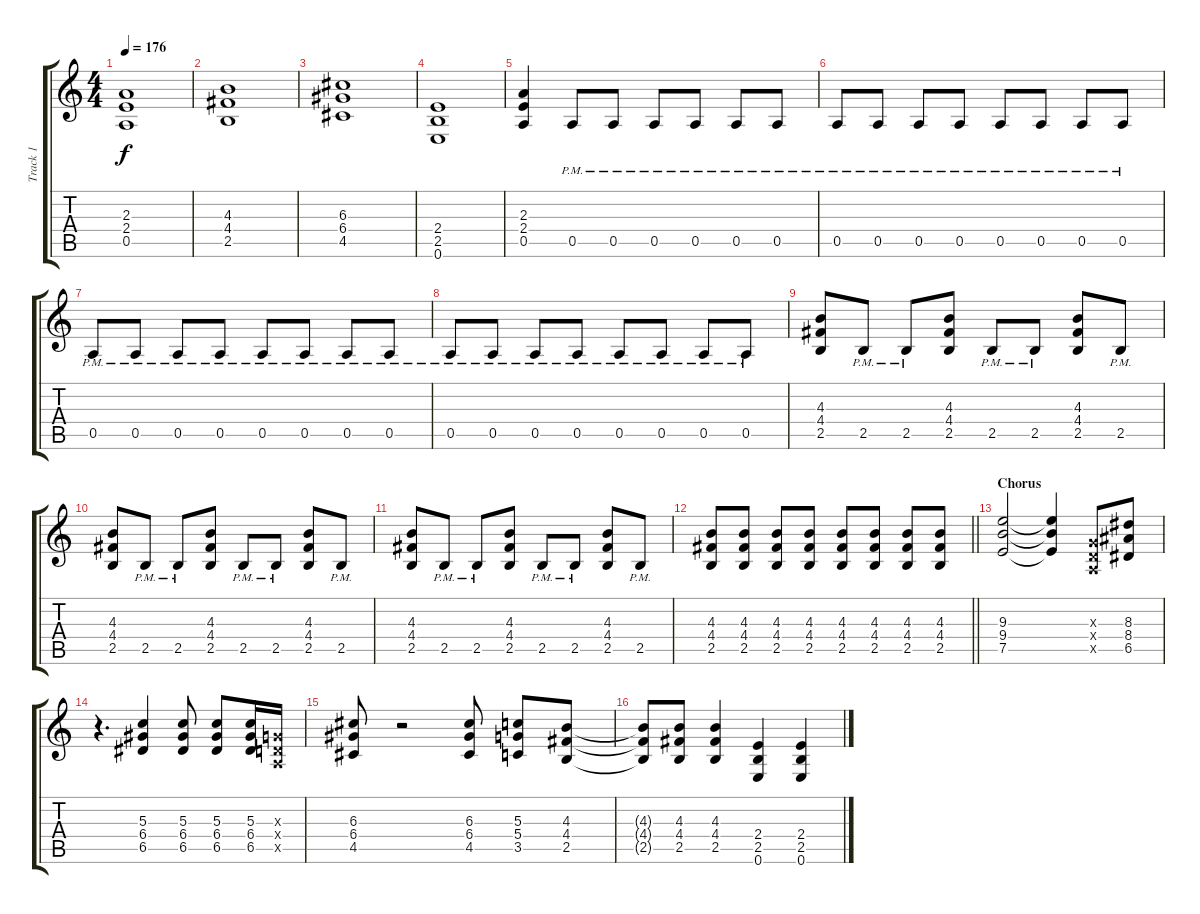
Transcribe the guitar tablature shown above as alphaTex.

\track ("Track 1" "Track 1") {instrument overdrivenguitar}
\staff {score tabs}
\tuning (E4 B3 G3 D3 A2 E2) {hide}
\ts (4 4)
\tempo 176
\clef g2
\ks c
(2.3 2.4 0.5).1{dy f} |
(4.3 4.4 2.5).1 |
(6.3 6.4 4.5).1 |
(2.4 2.5 0.6).1 |
(2.3 2.4 0.5).4 0.5{pm}.8 0.5{pm}.8 0.5{pm}.8 0.5{pm}.8 0.5{pm}.8 0.5{pm}.8 |
0.5{pm}.8 0.5{pm}.8 0.5{pm}.8 0.5{pm}.8 0.5{pm}.8 0.5{pm}.8 0.5{pm}.8 0.5{pm}.8 |
0.5{pm}.8 0.5{pm}.8 0.5{pm}.8 0.5{pm}.8 0.5{pm}.8 0.5{pm}.8 0.5{pm}.8 0.5{pm}.8 |
0.5{pm}.8 0.5{pm}.8 0.5{pm}.8 0.5{pm}.8 0.5{pm}.8 0.5{pm}.8 0.5{pm}.8 0.5{pm}.8 |
(4.3 4.4 2.5).8 2.5{pm}.8 2.5{pm}.8 (4.3 4.4 2.5).8 2.5{pm}.8 2.5{pm}.8 (4.3 4.4 2.5).8 2.5{pm}.8 |
(4.3 4.4 2.5).8 2.5{pm}.8 2.5{pm}.8 (4.3 4.4 2.5).8 2.5{pm}.8 2.5{pm}.8 (4.3 4.4 2.5).8 2.5{pm}.8 |
(4.3 4.4 2.5).8 2.5{pm}.8 2.5{pm}.8 (4.3 4.4 2.5).8 2.5{pm}.8 2.5{pm}.8 (4.3 4.4 2.5).8 2.5{pm}.8 |
\barLineRight lightlight
(4.3 4.4 2.5).8 (4.3 4.4 2.5).8 (4.3 4.4 2.5).8 (4.3 4.4 2.5).8 (4.3 4.4 2.5).8 (4.3 4.4 2.5).8 (4.3 4.4 2.5).8 (4.3 4.4 2.5).8 |
\section ("" "Chorus")
(9.3 9.4 7.5).2 (9.3{t} 9.4{t} 7.5{t}).4 (0.3{x} 0.4{x} 0.5{x}).8 (8.3 8.4 6.5).8 |
r.4{d} (5.3 6.4 6.5).4 (5.3 6.4 6.5).8 (5.3 6.4 6.5).8 (5.3 6.4 6.5).16 (0.3{x} 0.4{x} 0.5{x}).16 |
(6.3 6.4 4.5).8 r.2 (6.3 6.4 4.5).8 (5.3 5.4 3.5).8 (4.3 4.4 2.5).8 |
(4.3{t} 4.4{t} 2.5{t}).8 (4.3 4.4 2.5).8 (4.3 4.4 2.5).4 (2.4 2.5 0.6).4 (2.4 2.5 0.6).4
